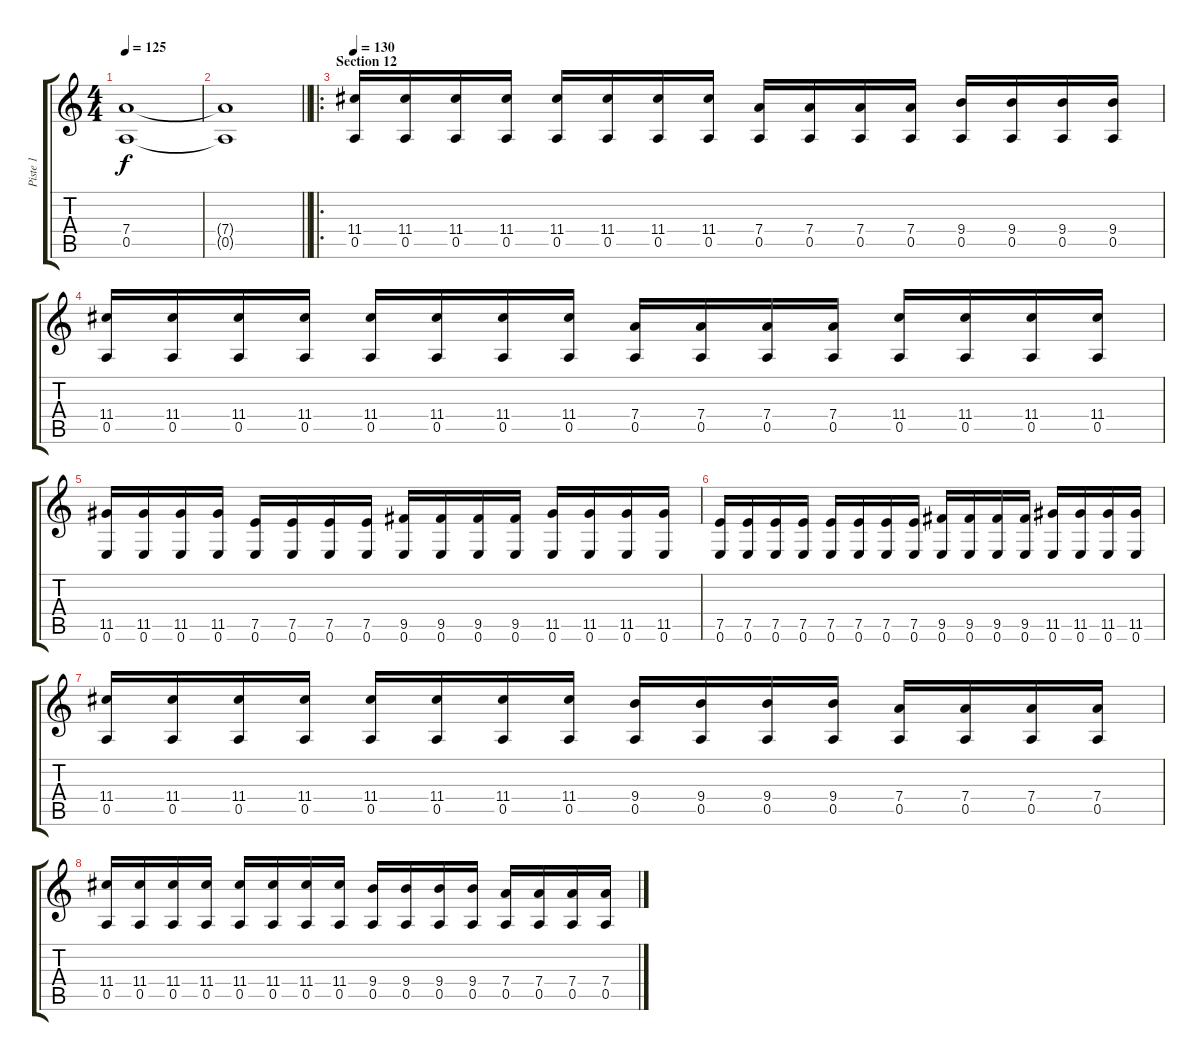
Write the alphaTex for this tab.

\track ("Piste 1" "Piste 1") {instrument distortionguitar}
\staff {score tabs}
\tuning (E4 B3 G3 D3 A2 E2) {hide}
\ts (4 4)
\tempo 125
\clef g2
\ks c
(7.4{t} 0.5{t}).1{dy f} |
\barLineRight lightlight
(7.4{t} 0.5{t}).1 |
\ro
\section ("" "Section 12")
\tempo 130
(11.4 0.5).16 (11.4 0.5).16 (11.4 0.5).16 (11.4 0.5).16 (11.4 0.5).16 (11.4 0.5).16 (11.4 0.5).16 (11.4 0.5).16 (7.4 0.5).16 (7.4 0.5).16 (7.4 0.5).16 (7.4 0.5).16 (9.4 0.5).16 (9.4 0.5).16 (9.4 0.5).16 (9.4 0.5).16 |
(11.4 0.5).16 (11.4 0.5).16 (11.4 0.5).16 (11.4 0.5).16 (11.4 0.5).16 (11.4 0.5).16 (11.4 0.5).16 (11.4 0.5).16 (7.4 0.5).16 (7.4 0.5).16 (7.4 0.5).16 (7.4 0.5).16 (11.4 0.5).16 (11.4 0.5).16 (11.4 0.5).16 (11.4 0.5).16 |
(11.5 0.6).16 (11.5 0.6).16 (11.5 0.6).16 (11.5 0.6).16 (7.5 0.6).16 (7.5 0.6).16 (7.5 0.6).16 (7.5 0.6).16 (9.5 0.6).16 (9.5 0.6).16 (9.5 0.6).16 (9.5 0.6).16 (11.5 0.6).16 (11.5 0.6).16 (11.5 0.6).16 (11.5 0.6).16 |
(7.5 0.6).16 (7.5 0.6).16 (7.5 0.6).16 (7.5 0.6).16 (7.5 0.6).16 (7.5 0.6).16 (7.5 0.6).16 (7.5 0.6).16 (9.5 0.6).16 (9.5 0.6).16 (9.5 0.6).16 (9.5 0.6).16 (11.5 0.6).16 (11.5 0.6).16 (11.5 0.6).16 (11.5 0.6).16 |
(11.4 0.5).16 (11.4 0.5).16 (11.4 0.5).16 (11.4 0.5).16 (11.4 0.5).16 (11.4 0.5).16 (11.4 0.5).16 (11.4 0.5).16 (9.4 0.5).16 (9.4 0.5).16 (9.4 0.5).16 (9.4 0.5).16 (7.4 0.5).16 (7.4 0.5).16 (7.4 0.5).16 (7.4 0.5).16 |
(11.4 0.5).16 (11.4 0.5).16 (11.4 0.5).16 (11.4 0.5).16 (11.4 0.5).16 (11.4 0.5).16 (11.4 0.5).16 (11.4 0.5).16 (9.4 0.5).16 (9.4 0.5).16 (9.4 0.5).16 (9.4 0.5).16 (7.4 0.5).16 (7.4 0.5).16 (7.4 0.5).16 (7.4 0.5).16
